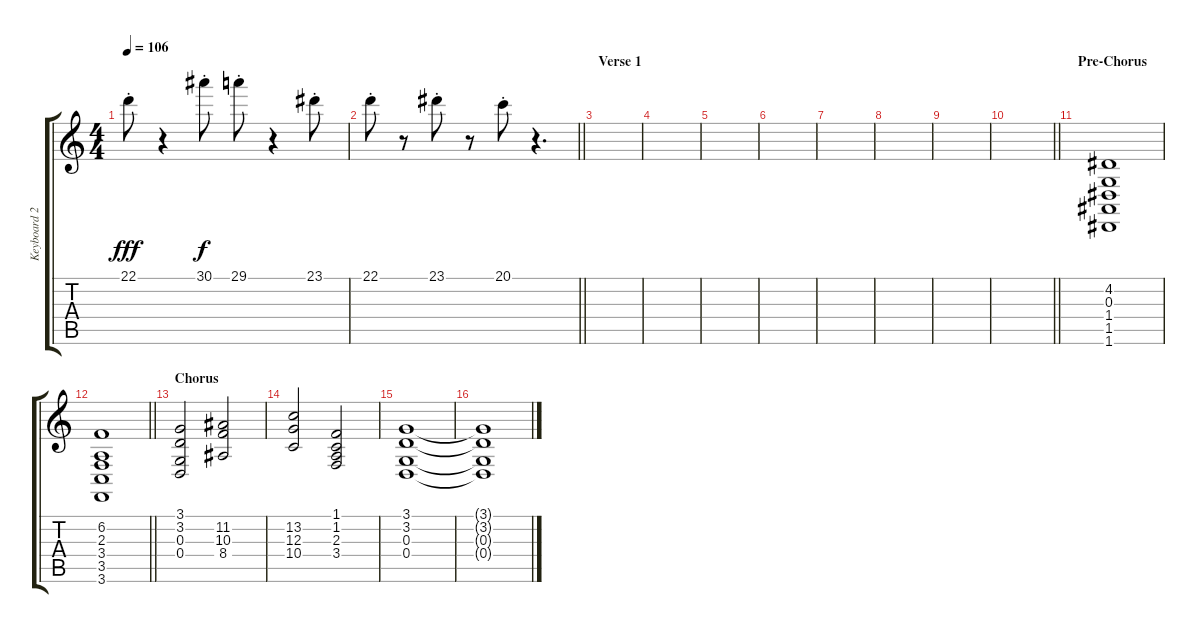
\track ("Keyboard 2" "Keyboard 2") {instrument stringensemble1}
\staff {score tabs}
\tuning (E4 B3 G3 D3 A2 D2) {hide}
\ts (4 4)
\tempo 106
\clef g2
\ks c
22.1{st}.8{dy fff} r.4 30.1{st}.8{dy f} 29.1{st}.8 r.4 23.1{st}.8 |
\barLineRight lightlight
22.1{st}.8 r.8 23.1{st}.8 r.8 20.1{st}.8 r.4{d} |
\section ("" "Verse 1")
|
|
|
|
|
|
|
\barLineRight lightlight
|
\section ("" "Pre-Chorus")
(4.2 0.3 1.4 1.5 1.6).1{volume 10} |
\barLineRight lightlight
(6.2 2.3 3.4 3.5 3.6).1 |
\section ("" "Chorus")
(3.1 3.2 0.3 0.4).2 (11.2 10.3 8.4).2 |
(13.2 12.3 10.4).2 (1.1 1.2 2.3 3.4).2 |
(3.1 3.2 0.3 0.4).1 |
(3.1{t} 3.2{t} 0.3{t} 0.4{t}).1
